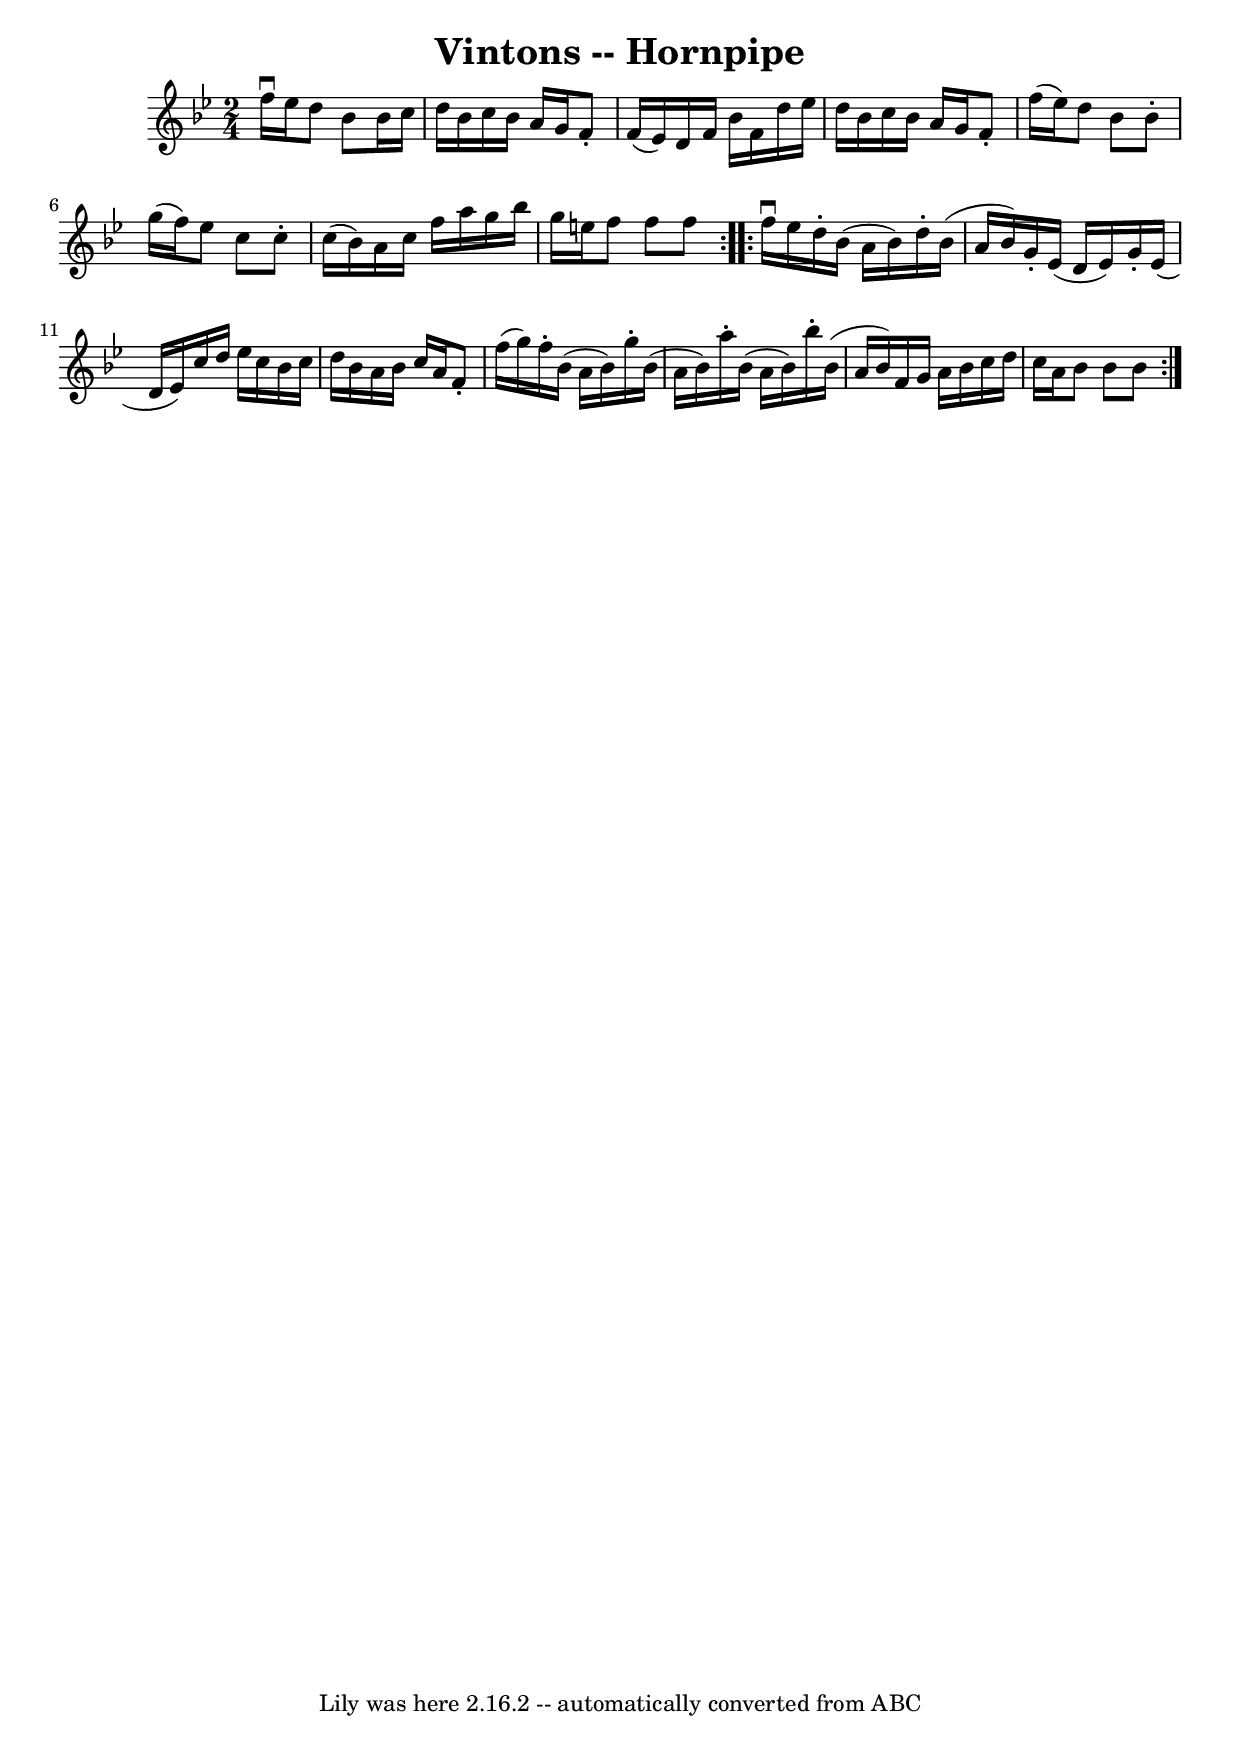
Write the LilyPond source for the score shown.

\version "2.16.2"
\include "Mammoth.ily"
\header {
  %% book = "Cole's 1000 Fiddle Tunes"
  crossRefNumber = "1"
  footnotes = ""
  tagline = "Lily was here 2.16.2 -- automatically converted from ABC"
  title = "Vintons -- Hornpipe"

}
voicedefault =  {



  \repeat volta 2 {

    \time 2/4 
    \key bes \major f''16^\downbow ees''16  |
    d''8 bes'8 
    bes'16 c''16 d''16 bes'16  |
    c''16 bes'16 a'16    
    g'16 f'8 -. f'16 (ees'16) |
    d'16 f'16 bes'16 f'16  
    d''16 ees''16 d''16 bes'16  |
    c''16 bes'16 a'16    
    g'16 f'8 -. f''16 (ees''16) |
    d''8 bes'8 bes'8 -.   
    g''16 (f''16) |
    ees''8 c''8 c''8 -. c''16 (bes'16) 
    |
    a'16 c''16 f''16 a''16 g''16 bes''16 g''16    
    e''16  |
    f''8 f''8 f''8  
  }     
  \repeat volta 2 {
    f''16 
    ^\downbow ees''16  |
    d''16 -. bes'16 (a'16 bes'16)   
    d''16 -. bes'16 (a'16 bes'16) |
    g'16 -. ees'16 (d'16   
    ees'16) g'16 -. ees'16 (d'16 ees'16) |
    c''16 d''16 
    ees''16 c''16 bes'16 c''16 d''16 bes'16  |
    a'16    
    bes'16 c''16 a'16 f'8 -. f''16 (g''16) |
    f''16 -.   
    bes'16 (a'16 bes'16) g''16 -. bes'16 (a'16 bes'16) 
    |
    a''16 -. bes'16 (a'16 bes'16) bes''16 -. bes'16 (
    a'16 bes'16) |
    f'16 g'16 a'16 bes'16 c''16 d''16  
    c''16 a'16  |
    bes'8 bes'8 bes'8  
  }   

}

\score{
  <<

    \context Staff="default"
    {
      \voicedefault 
      
    }

  >>
  \layout {
    
  }
  \midi {
  }

}
